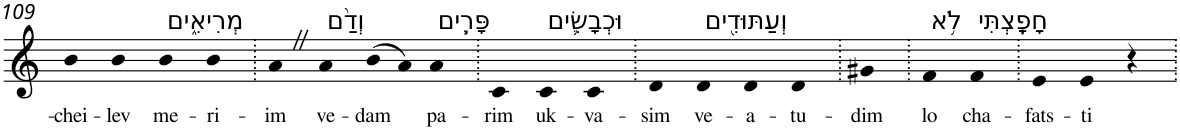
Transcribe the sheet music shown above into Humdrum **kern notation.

**kern	**text
*part1	*part1
*staff1	*staff1
*I"Piano	*
*I'Pno	*
!!LO:PB:g=z
*clefG2	*
*k[]	*
=109	=109
!	!LO:LY:b
4b	-chei-
!	!LO:LY:b
4b	-lev
!LO:TX:a:t=מְרִיאִ֑ים	!
!	!LO:LY:b
4b	me-
!	!LO:LY:b
4b	-ri-
=110.	=110.
!	!LO:LY:b
4aZ	-im
!LO:TX:a:t=וְדַ֨ם	!
!	!LO:LY:b
4a	ve-
!	!LO:LY:b
(8b	-dam
8a)	.
!LO:TX:a:t=פָּרִ֧ים	!
!	!LO:LY:b
4a	pa-
=111.	=111.
!	!LO:LY:b
4c	-rim
!LO:TX:a:t=וּכְבָשִׂ֛ים	!
!	!LO:LY:b
4c	uk-
!	!LO:LY:b
4c	-va-
=112.	=112.
!	!LO:LY:b
4d	-sim
!LO:TX:a:t=וְעַתּוּדִ֖ים	!
!	!LO:LY:b
4d	ve-
!	!LO:LY:b
4d	-a-
!	!LO:LY:b
4d	-tu-
=113.	=113.
!	!LO:LY:b
4g#X	-dim
=114.	=114.
!LO:TX:a:t=לֹ֥א	!
!	!LO:LY:b
4f	lo
!LO:TX:a:t=חָפָֽצְתִּי	!
!	!LO:LY:b
4f	cha-
=115.	=115.
!	!LO:LY:b
4e	-fats-
!	!LO:LY:b
4e	-ti
4r	.
=.	=.
*-	*-
